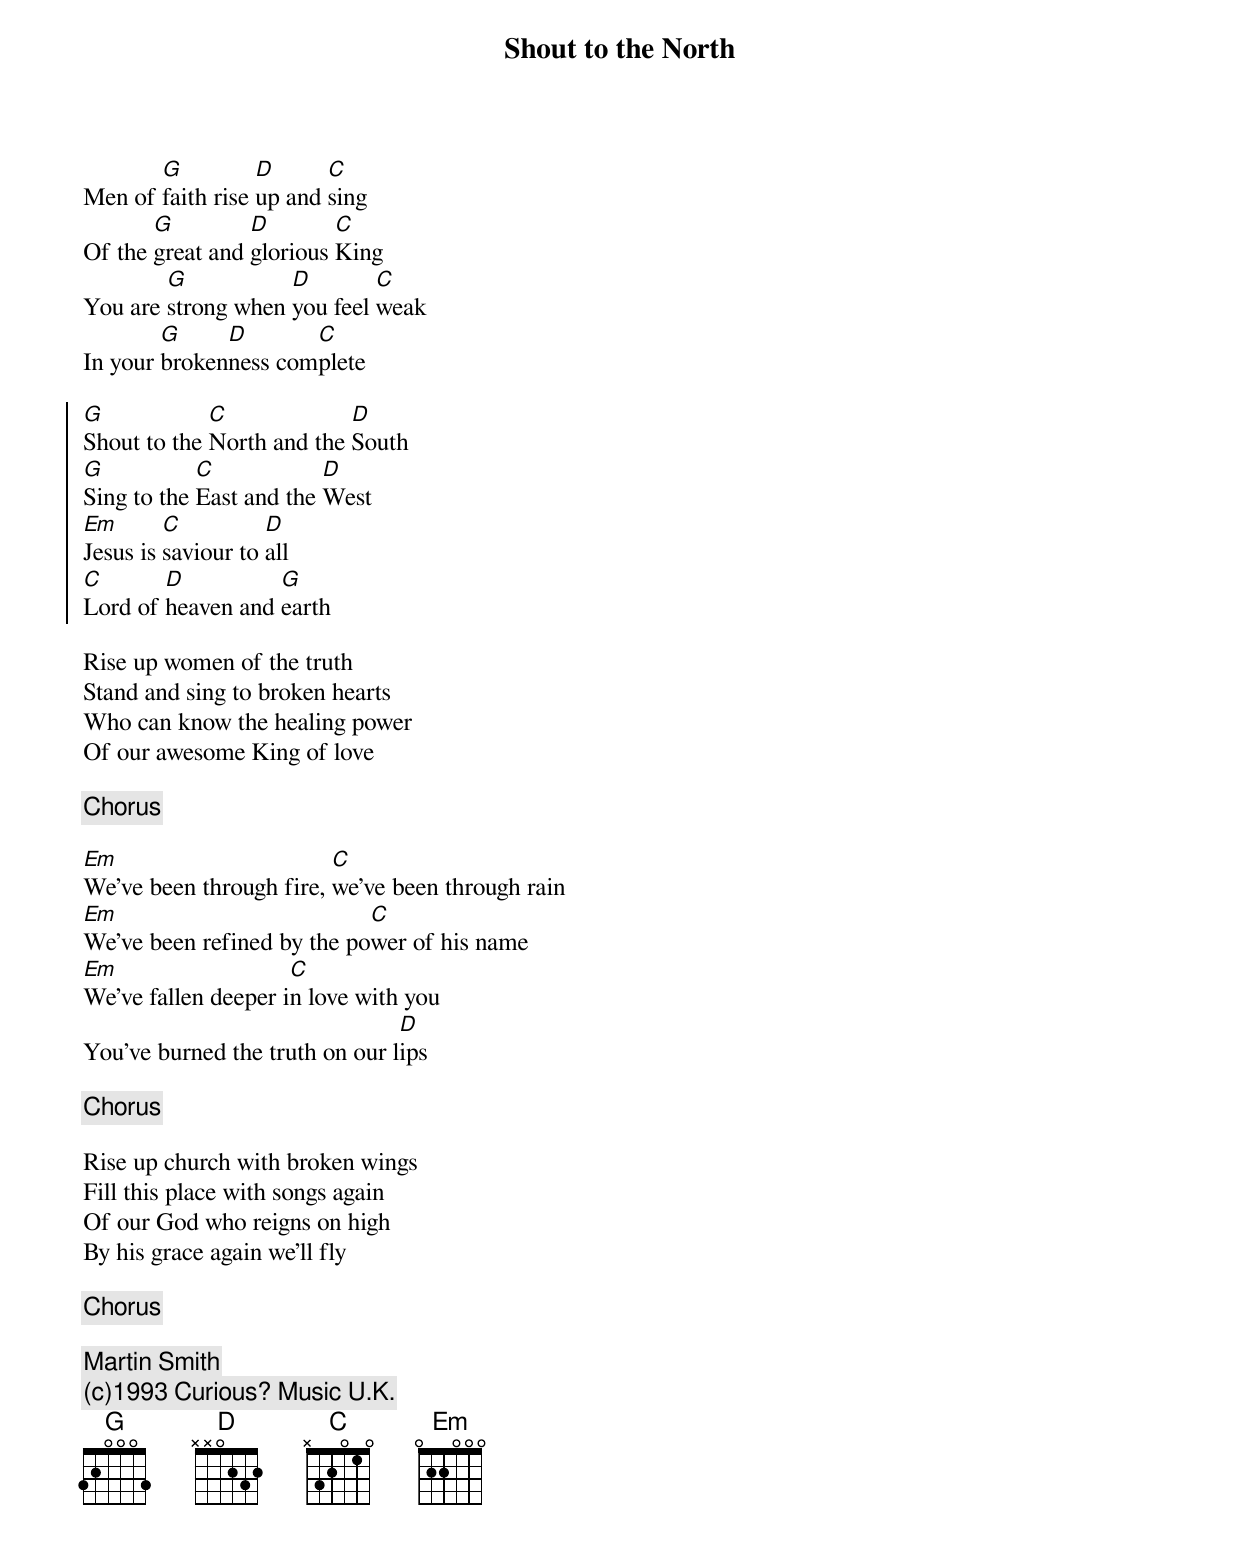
{t:Shout to the North}
Men of [G]faith rise [D]up and [C]sing
Of the [G]great and [D]glorious [C]King
You are [G]strong when [D]you feel [C]weak
In your [G]broken[D]ness com[C]plete

{soc}
[G]Shout to the [C]North and the [D]South
[G]Sing to the [C]East and the [D]West
[Em]Jesus is [C]saviour to [D]all
[C]Lord of [D]heaven and [G]earth
{eoc}

Rise up women of the truth
Stand and sing to broken hearts
Who can know the healing power
Of our awesome King of love

{c:Chorus}

[Em]We've been through fire, [C]we've been through rain
[Em]We've been refined by the po[C]wer of his name
[Em]We've fallen deeper i[C]n love with you
You've burned the truth on our l[D]ips

{c:Chorus}

Rise up church with broken wings
Fill this place with songs again
Of our God who reigns on high
By his grace again we'll fly

{c:Chorus}

{c:Martin Smith}
{c:(c)1993 Curious? Music U.K.}
